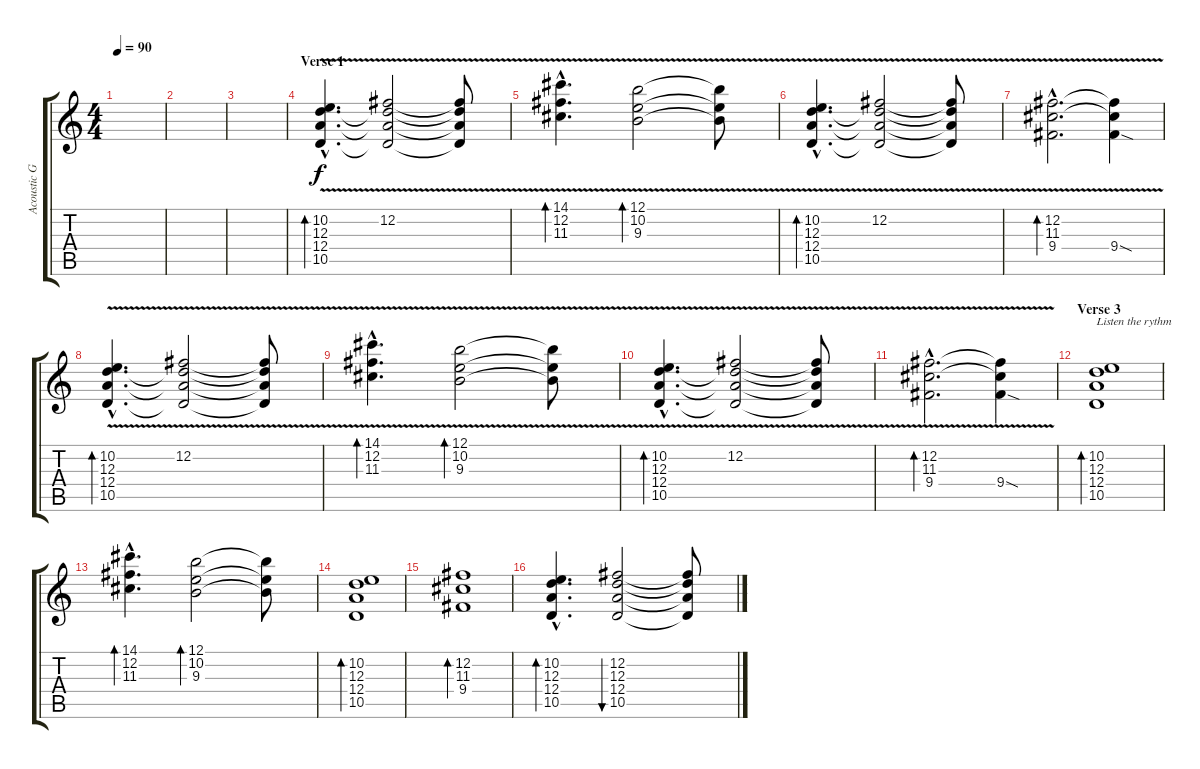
\track ("Acoustic Guitar" "Acoustic G") {instrument acousticguitarsteel}
\staff {score tabs}
\tuning (B3 Gb3 D3 A2 E2 B1) {hide}
\ts (4 4)
\tempo 90
\clef g2
\ks c
|
|
|
\section ("" "Verse 1")
(10.2{v hac} 12.3{v hac} 12.4{v hac} 10.5{v hac}).4{d bd 30} (12.2{v} 12.3{t} 12.4{t} 10.5{t}).2 (12.2{t} 12.3{t} 12.4{t} 10.5{t}).8 |
(14.1{v hac} 12.2{v hac} 11.3{v hac}).4{d bd 30} (12.1{v} 10.2{v} 9.3{v}).2{bd 30} (12.1{t} 10.2{t} 9.3{t}).8 |
(10.2{v hac} 12.3{v hac} 12.4{v hac} 10.5{v hac}).4{d bd 30} (12.2{v} 12.3{t} 12.4{t} 10.5{t}).2 (12.2{t} 12.3{t} 12.4{t} 10.5{t}).8 |
(12.2{v hac} 11.3{v hac} 9.4{v hac}).2{d bd 30} (12.2{t} 11.3{t} 9.4{sod}).4 |
(10.2{v hac} 12.3{v hac} 12.4{v hac} 10.5{v hac}).4{d bd 30} (12.2{v} 12.3{t} 12.4{t} 10.5{t}).2 (12.2{t} 12.3{t} 12.4{t} 10.5{t}).8 |
(14.1{v hac} 12.2{v hac} 11.3{v hac}).4{d bd 30} (12.1{v} 10.2{v} 9.3{v}).2{bd 30} (12.1{t} 10.2{t} 9.3{t}).8 |
(10.2{v hac} 12.3{v hac} 12.4{v hac} 10.5{v hac}).4{d bd 30} (12.2{v} 12.3{t} 12.4{t} 10.5{t}).2 (12.2{t} 12.3{t} 12.4{t} 10.5{t}).8 |
(12.2{v hac} 11.3{v hac} 9.4{v hac}).2{d bd 30} (12.2{t} 11.3{t} 9.4{sod}).4 |
\section ("" "Verse 3")
(10.2 12.3 12.4 10.5).1{bd 30 txt "Listen the rythm"} |
(14.1{hac} 12.2{hac} 11.3{hac}).4{d bd 30} (12.1 10.2 9.3).2{bd 30} (12.1{t} 10.2{t} 9.3{t}).8 |
(10.2 12.3 12.4 10.5).1{bd 30} |
(12.2 11.3 9.4).1{bd 30} |
(10.2{hac} 12.3{hac} 12.4{hac} 10.5{hac}).4{d bd 60} (12.2 12.3 12.4 10.5).2{bu 30} (12.2{t} 12.3{t} 12.4{t} 10.5{t}).8
